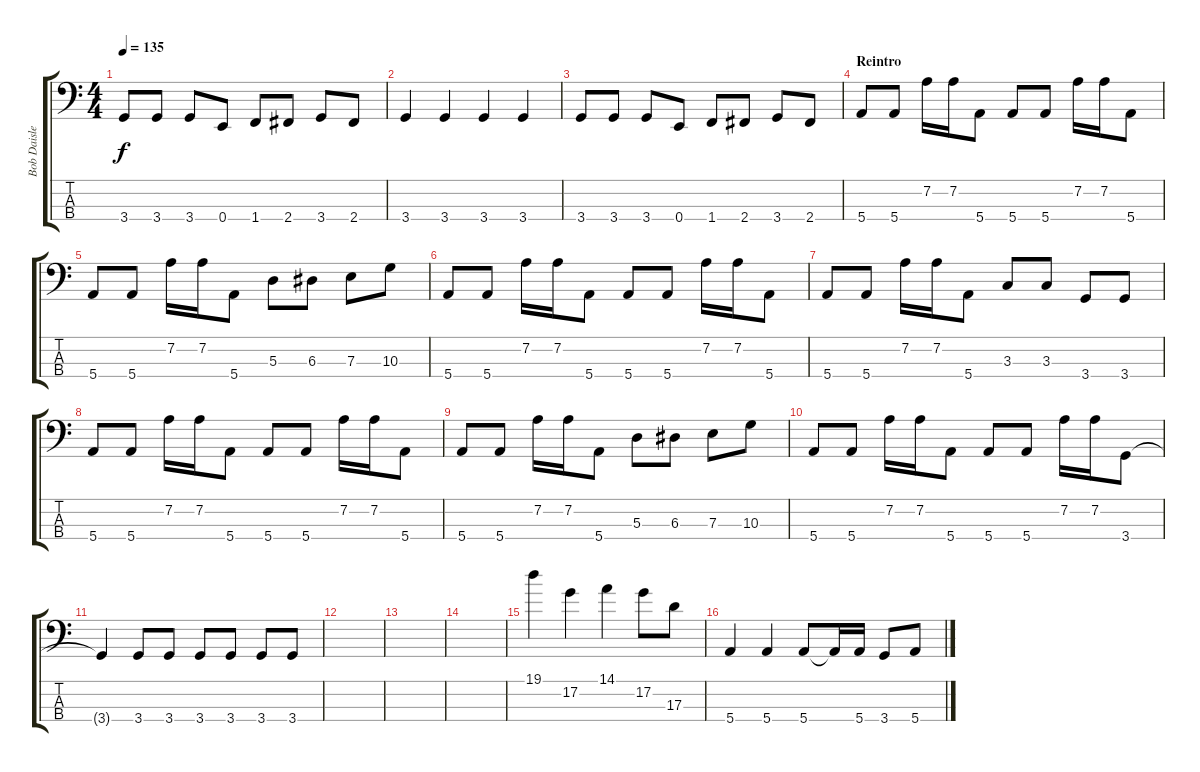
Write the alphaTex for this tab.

\track ("Bob Daisley" "Bob Daisle") {instrument slapbass1}
\staff {score tabs}
\tuning (G2 D2 A1 E1) {hide}
\ts (4 4)
\tempo 135
\clef f4
\ks c
3.4.8{dy f} 3.4.8 3.4.8 0.4.8 1.4.8 2.4.8 3.4.8 2.4.8 |
3.4.4 3.4.4 3.4.4 3.4.4 |
3.4.8 3.4.8 3.4.8 0.4.8 1.4.8 2.4.8 3.4.8 2.4.8 |
\section ("" "Reintro")
5.4.8 5.4.8 7.2.16 7.2.16 5.4.8 5.4.8 5.4.8 7.2.16 7.2.16 5.4.8 |
5.4.8 5.4.8 7.2.16 7.2.16 5.4.8 5.3.8 6.3.8 7.3.8 10.3.8 |
5.4.8 5.4.8 7.2.16 7.2.16 5.4.8 5.4.8 5.4.8 7.2.16 7.2.16 5.4.8 |
5.4.8 5.4.8 7.2.16 7.2.16 5.4.8 3.3.8 3.3.8 3.4.8 3.4.8 |
5.4.8 5.4.8 7.2.16 7.2.16 5.4.8 5.4.8 5.4.8 7.2.16 7.2.16 5.4.8 |
5.4.8 5.4.8 7.2.16 7.2.16 5.4.8 5.3.8 6.3.8 7.3.8 10.3.8 |
5.4.8 5.4.8 7.2.16 7.2.16 5.4.8 5.4.8 5.4.8 7.2.16 7.2.16 3.4.8 |
3.4{t}.4 3.4.8 3.4.8 3.4.8 3.4.8 3.4.8 3.4.8 |
|
|
|
19.1.4 17.2.4 14.1.4 17.2.8 17.3.8 |
5.4.4 5.4.4 5.4.8 5.4{t}.16 5.4.16 3.4.8 5.4.8
